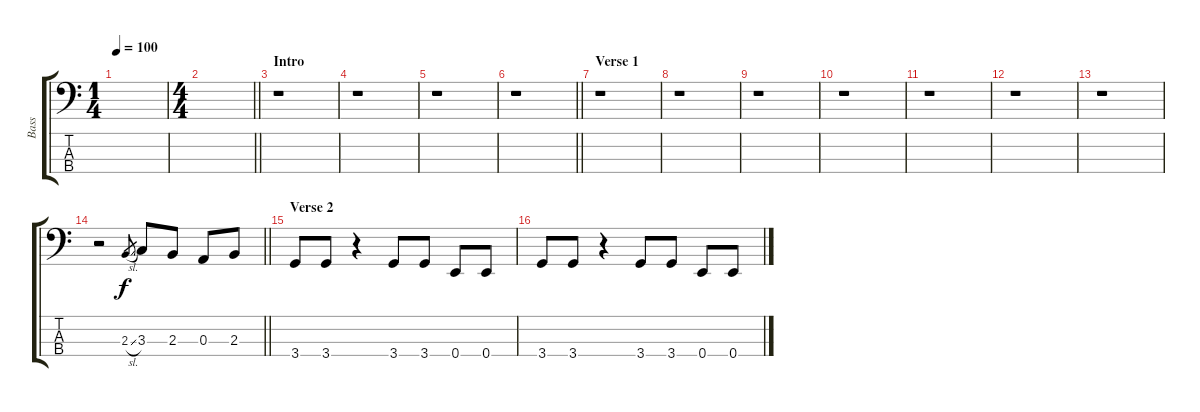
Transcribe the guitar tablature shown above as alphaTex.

\track ("Bass" "Bass") {instrument electricbasspick}
\staff {score tabs}
\tuning (G2 D2 A1 E1) {hide}
\ts (1 4)
\tempo 100
\clef f4
\ks c
|
\ts (4 4)
\barLineRight lightlight
|
\section ("" "Intro")
r.1 |
r.1 |
r.1 |
\barLineRight lightlight
r.1 |
\section ("" "Verse 1")
r.1 |
r.1 |
r.1 |
r.1 |
r.1 |
r.1 |
r.1 |
\barLineRight lightlight
r.2 2.3{sl}.8{gr} 3.3.8 2.3.8 0.3.8 2.3.8 |
\section ("" "Verse 2")
3.4.8 3.4.8 r.4 3.4.8 3.4.8 0.4.8 0.4.8 |
3.4.8 3.4.8 r.4 3.4.8 3.4.8 0.4.8 0.4.8
